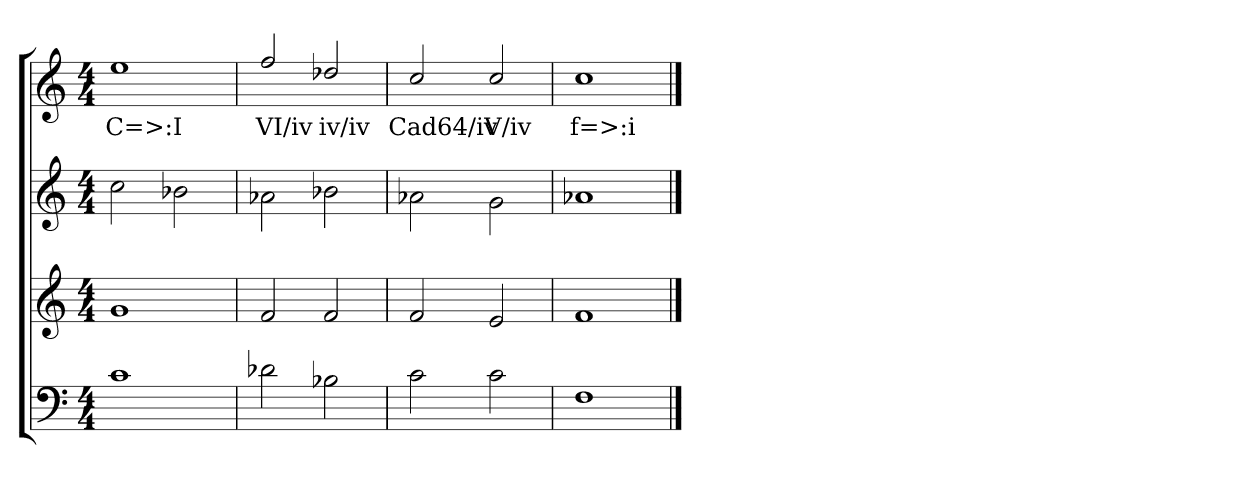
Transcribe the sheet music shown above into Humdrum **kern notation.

**kern	**kern	**kern	**kern	**text
*part4	*part3	*part2	*part1	*part1
*staff4	*staff3	*staff2	*staff1	*staff1
*clefF4	*clefG2	*clefG2	*clefG2	*
*k[]	*k[]	*k[]	*k[]	*
*C:	*C:	*C:	*C:	*
*M4/4	*M4/4	*M4/4	*M4/4	*
=	=	=	=	=
1c\	1g/	2cc\	1ee/	C=>:I
.	.	2b-X\	.	.
=1	=1	=1	=1	=1
2d-X\	2f/	2a-X\	2ff/	VI/iv
2B-X\	2f/	2b-X\	2dd-X/	iv/iv
=2	=2	=2	=2	=2
2c\	2f/	2a-X\	2cc/	Cad64/iv
2c\	2e/	2g\	2cc/	V/iv
=3	=3	=3	=3	=3
1F\	1f/	1a-X\	1cc/	f=>:i
==	==	==	==	==
*-	*-	*-	*-	*-
